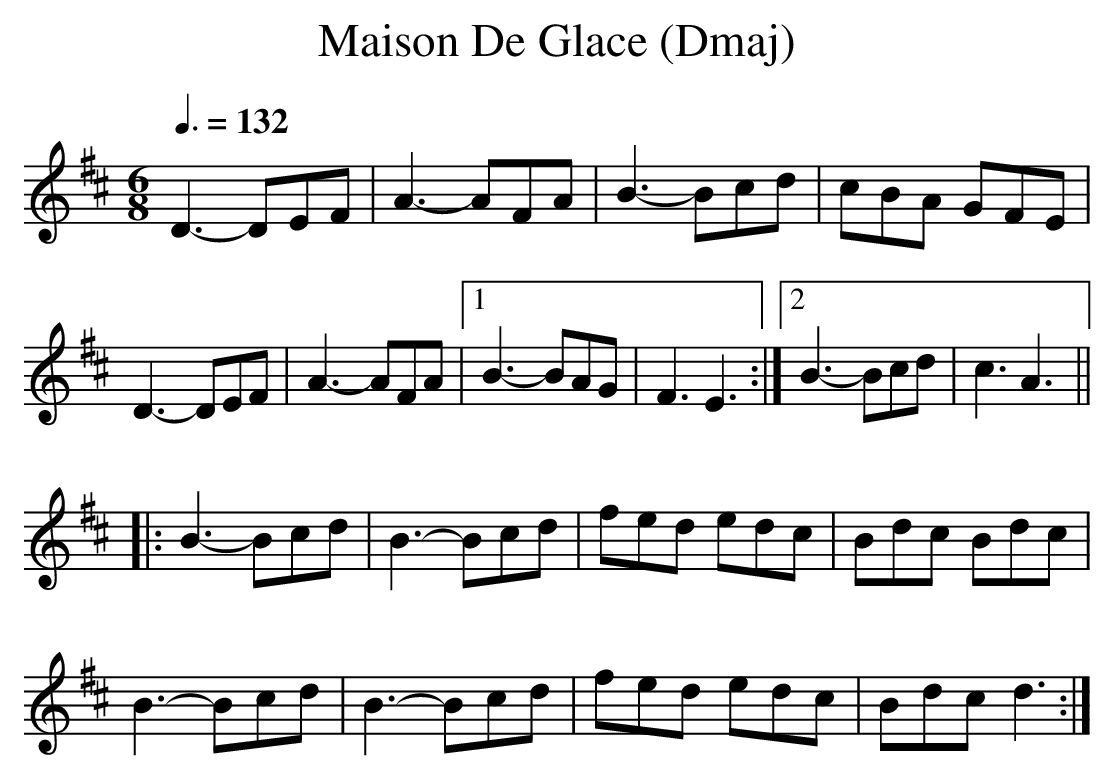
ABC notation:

X:1
T:Maison De Glace (Dmaj)
Q:3/8=132
M:6/8
L:1/8
K:Dmaj
D3-DEF|A3-AFA|B3-Bcd|cBA GFE|
D3-DEF|A3-AFA|1B3-BAG|F3 E3:|2B3-Bcd|c3 A3||
|:B3-Bcd|B3-Bcd|fed edc|Bdc Bdc|
B3-Bcd|B3-Bcd|fed edc|Bdc d3:|
